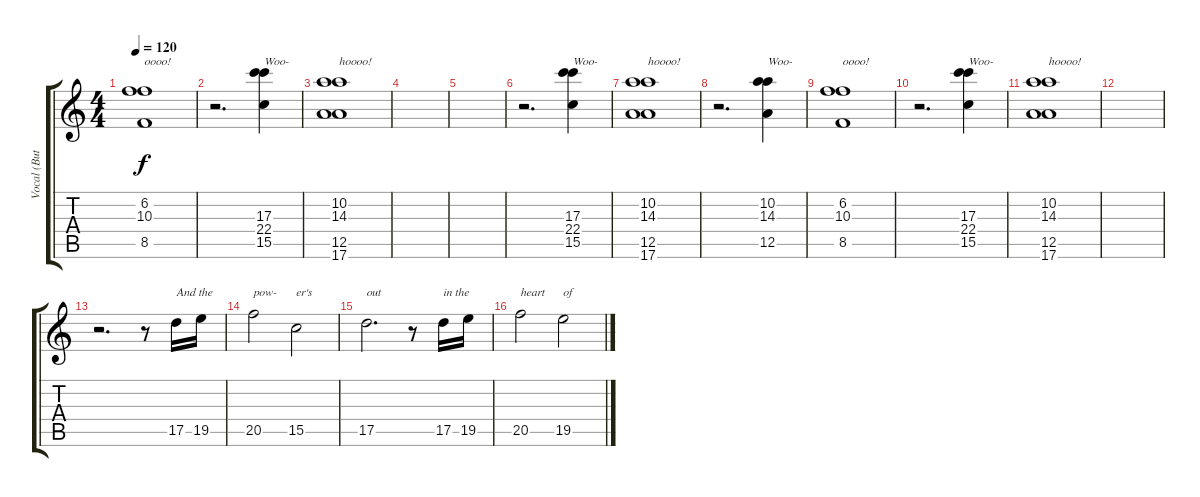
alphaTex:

\track ("Vocal (Butler)" "Vocal (But") {instrument distortionguitar}
\staff {score tabs}
\tuning (E4 B3 G3 D3 A2 E2) {hide}
\ts (4 4)
\tempo 120
\clef g2
\ks c
(6.2 10.3 8.5).1{txt "oooo!" dy f} |
r.2{d} (17.3 22.4 15.5).4{txt "Woo-"} |
(10.2 14.3 12.5 17.6).1{txt "hoooo!"} |
|
|
r.2{d} (17.3 22.4 15.5).4{txt "Woo-"} |
(10.2 14.3 12.5 17.6).1{txt "hoooo!"} |
r.2{d} (10.2 14.3 12.5).4{txt "Woo-"} |
(6.2 10.3 8.5).1{txt "oooo!"} |
r.2{d} (17.3 22.4 15.5).4{txt "Woo-"} |
(10.2 14.3 12.5 17.6).1{txt "hoooo!"} |
|
r.2{d} r.8 17.5.16{txt "And the"} 19.5.16 |
20.5.2{txt "pow-"} 15.5.2{txt "er's"} |
17.5.2{d txt "out"} r.8 17.5.16{txt "in the"} 19.5.16 |
20.5.2{txt "heart"} 19.5.2{txt "of"}
